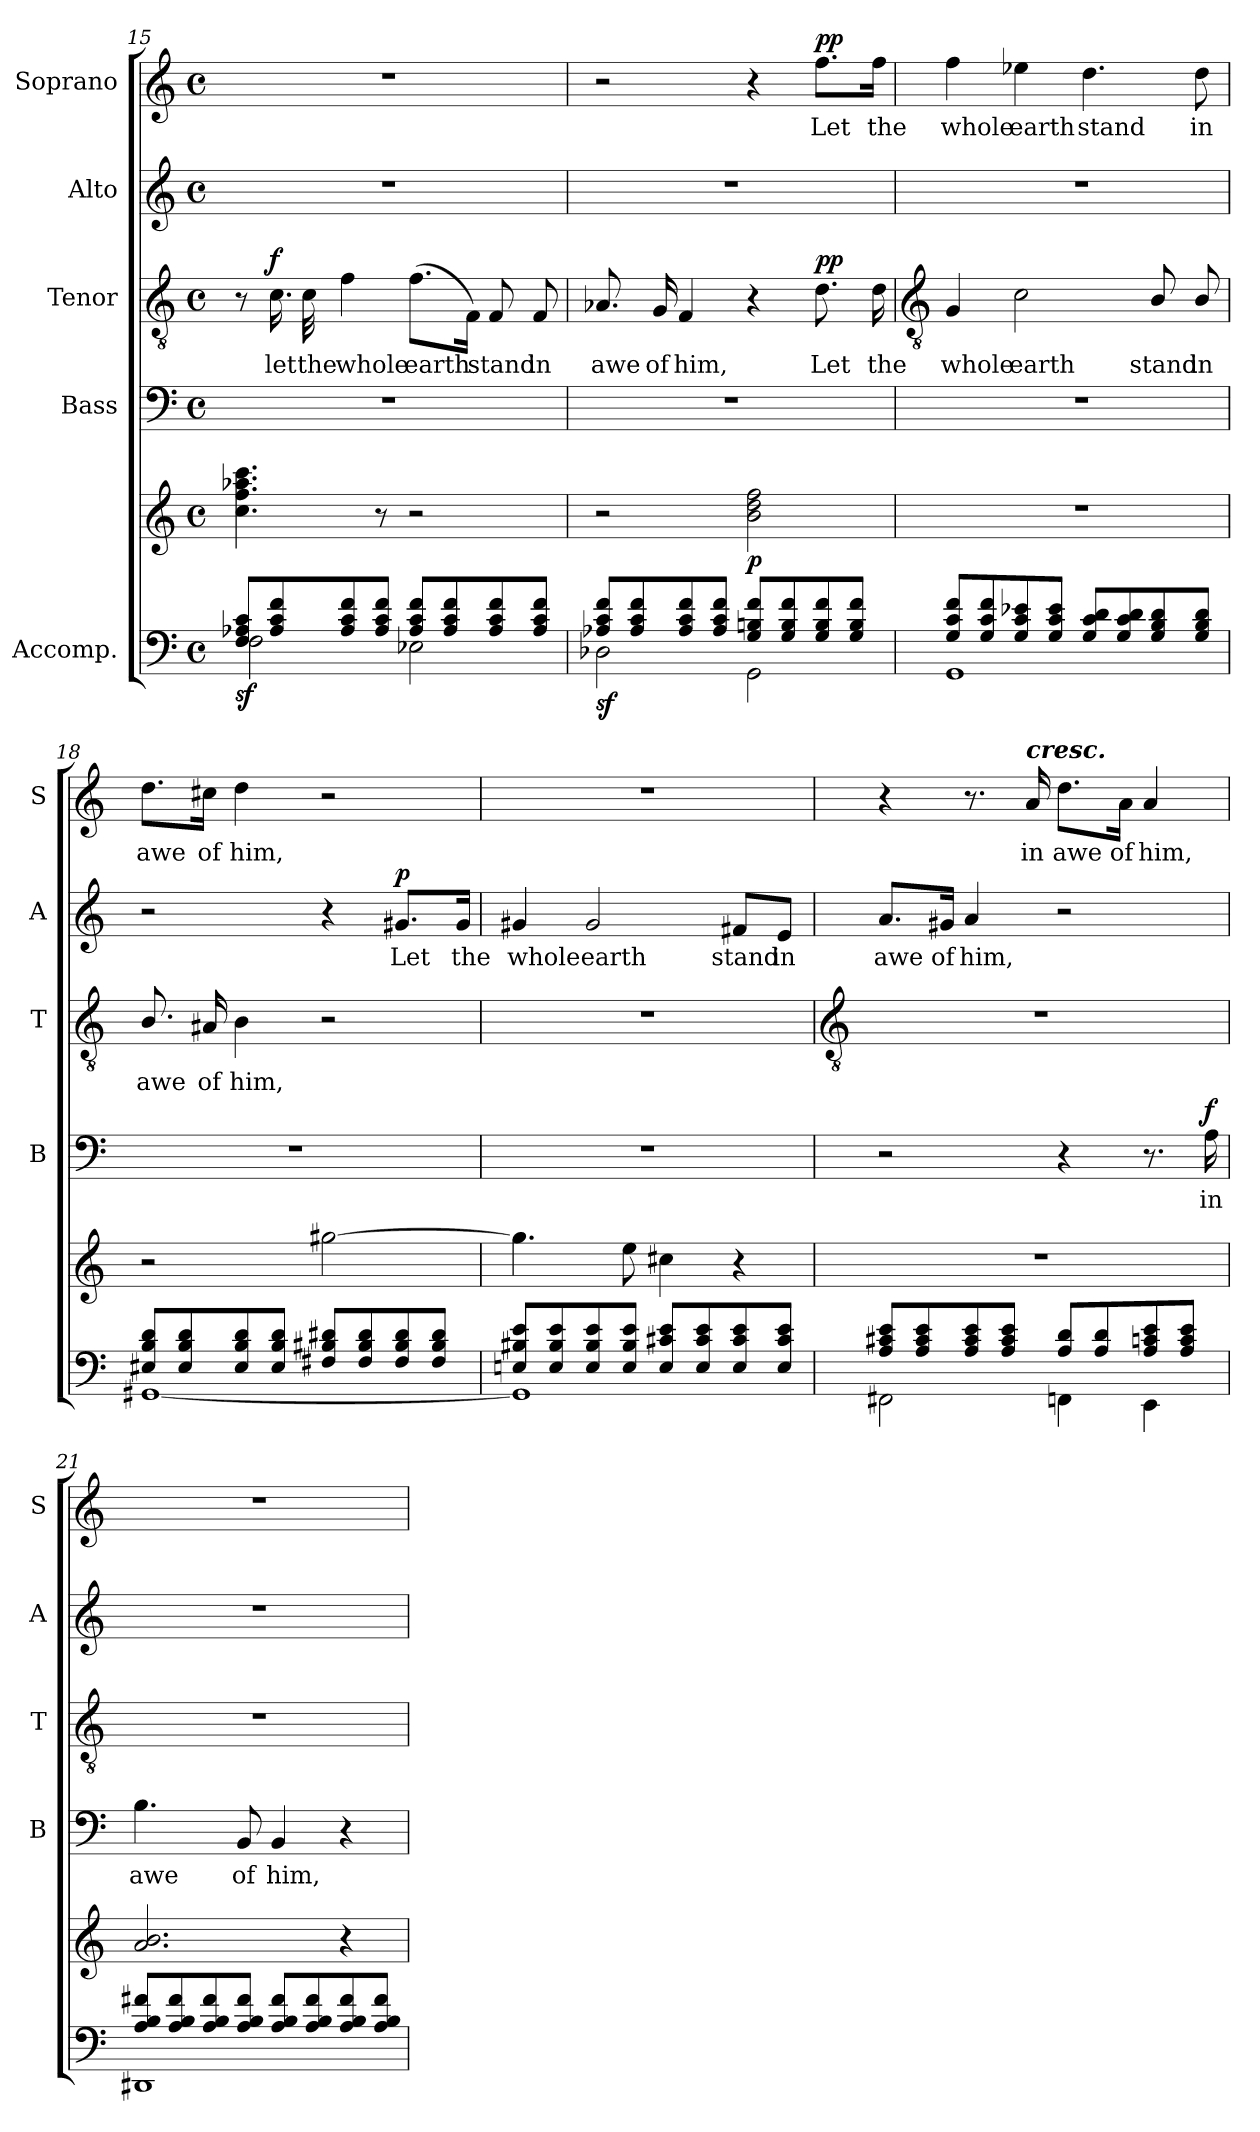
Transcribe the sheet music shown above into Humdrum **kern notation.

**kern	**kern	**dynam	**kern	**text	**dynam	**kern	**text	**dynam	**kern	**text	**dynam	**kern	**text	**dynam
*part5	*part5	*part5	*part4	*part4	*part4	*part3	*part3	*part3	*part2	*part2	*part2	*part1	*part1	*part1
*staff6	*staff5	*staff5/6	*staff4	*staff4	*staff4	*staff3	*staff3	*staff3	*staff2	*staff2	*staff2	*staff1	*staff1	*staff1
*I"Accomp.	*	*	*I"Bass	*	*	*I"Tenor	*	*	*I"Alto	*	*	*I"Soprano	*	*
*	*	*	*I'B	*	*	*I'T	*	*	*I'A	*	*	*I'S	*	*
*clefF4	*clefG2	*	*clefF4	*	*	*clefGv2	*	*	*clefG2	*	*	*clefG2	*	*
*k[]	*k[]	*	*k[]	*	*	*k[]	*	*	*k[]	*	*	*k[]	*	*
*C:	*C:	*	*C:	*	*	*C:	*	*	*C:	*	*	*C:	*	*
*M4/4	*M4/4	*	*M4/4	*	*	*M4/4	*	*	*M4/4	*	*	*M4/4	*	*
*met(c)	*met(c)	*	*met(c)	*	*	*met(c)	*	*	*met(c)	*	*	*met(c)	*	*
=15	=15	=15	=15	=15	=15	=15	=15	=15	=15	=15	=15	=15	=15	=15
*^	*	*	*	*	*	*	*	*	*	*	*	*	*	*
!	!	!	!LO:DY:b=2	!	!	!	!	!	!	!	!	!	!	!	!
8F/ 8A-X/ 8c/L	2F\	4.cc 4.ff 4.aa-X 4.ccc	sf	1r	.	.	8r	.	.	1r	.	.	1r	.	.
!	!	!	!	!	!	!	!	!LO:LY:b	!LO:DY:b	!	!	!	!	!	!
8A-/ 8c/ 8f/	.	.	.	.	.	.	16.c	let	f	.	.	.	.	.	.
!	!	!	!	!	!	!	!	!LO:LY:b	!	!	!	!	!	!	!
.	.	.	.	.	.	.	32c	the	.	.	.	.	.	.	.
!	!	!	!	!	!	!	!	!LO:LY:b	!	!	!	!	!	!	!
8A-/ 8c/ 8f/	.	.	.	.	.	.	4f	whole	.	.	.	.	.	.	.
8A-/ 8c/ 8f/J	.	8r	.	.	.	.	.	.	.	.	.	.	.	.	.
!	!	!	!	!	!	!	!	!LO:LY:b	!	!	!	!	!	!	!
8A-/ 8c/ 8f/L	2E-X\	2r	.	.	.	.	(>8.fL	earth	.	.	.	.	.	.	.
8A-/ 8c/ 8f/	.	.	.	.	.	.	.	.	.	.	.	.	.	.	.
.	.	.	.	.	.	.	16FJ)	.	.	.	.	.	.	.	.
!	!	!	!	!	!	!	!	!LO:LY:b	!	!	!	!	!	!	!
8A-/ 8c/ 8f/	.	.	.	.	.	.	8F	stand	.	.	.	.	.	.	.
!	!	!	!	!	!	!	!	!LO:LY:b	!	!	!	!	!	!	!
8A-/ 8c/ 8f/J	.	.	.	.	.	.	8F	in	.	.	.	.	.	.	.
=16	=16	=16	=16	=16	=16	=16	=16	=16	=16	=16	=16	=16	=16	=16	=16
!	!	!	!LO:DY:b=2	!	!	!	!	!LO:LY:b	!	!	!	!	!	!	!
8A-X/ 8c/ 8f/L	2D-X\	2r	sf	1r	.	.	8.A-X	awe	.	1r	.	.	2r	.	.
8A-/ 8c/ 8f/	.	.	.	.	.	.	.	.	.	.	.	.	.	.	.
!	!	!	!	!	!	!	!	!LO:LY:b	!	!	!	!	!	!	!
.	.	.	.	.	.	.	16G	of	.	.	.	.	.	.	.
!	!	!	!	!	!	!	!	!LO:LY:b	!	!	!	!	!	!	!
8A-/ 8c/ 8f/	.	.	.	.	.	.	4F	him,	.	.	.	.	.	.	.
8A-/ 8c/ 8f/J	.	.	.	.	.	.	.	.	.	.	.	.	.	.	.
!	!	!	!LO:DY:b	!	!	!	!	!	!	!	!	!	!	!	!
8G/ 8Bn/ 8f/L	2GG\	2b 2dd 2ff	p	.	.	.	4r	.	.	.	.	.	4r	.	.
8G/ 8B/ 8f/	.	.	.	.	.	.	.	.	.	.	.	.	.	.	.
!	!	!	!	!	!	!	!	!LO:LY:b	!LO:DY:b	!	!	!	!	!LO:LY:b	!LO:DY:b
8G/ 8B/ 8f/	.	.	.	.	.	.	8.d	Let	pp	.	.	.	8.ff\L	Let	pp
8G/ 8B/ 8f/J	.	.	.	.	.	.	.	.	.	.	.	.	.	.	.
!	!	!	!	!	!	!	!	!LO:LY:b	!	!	!	!	!	!LO:LY:b	!
.	.	.	.	.	.	.	16d	the	.	.	.	.	16ff\Jk	the	.
!!LO:LB:g=z
=17	=17	=17	=17	=17	=17	=17	=17	=17	=17	=17	=17	=17	=17	=17	=17
*	*	*	*	*	*	*	*clefGv2	*	*	*	*	*	*	*	*
!	!	!	!	!	!	!	!	!LO:LY:b	!	!	!	!	!	!LO:LY:b	!
8G/ 8c/ 8f/L	1GG\	1r	.	1r	.	.	4G	whole	.	1r	.	.	4ff	whole	.
8G/ 8c/ 8f/	.	.	.	.	.	.	.	.	.	.	.	.	.	.	.
!	!	!	!	!	!	!	!	!LO:LY:b	!	!	!	!	!	!LO:LY:b	!
8G/ 8c/ 8e-X/	.	.	.	.	.	.	2c	earth	.	.	.	.	4ee-X	earth	.
8G/ 8c/ 8e-/J	.	.	.	.	.	.	.	.	.	.	.	.	.	.	.
!	!	!	!	!	!	!	!	!	!	!	!	!	!	!LO:LY:b	!
8G/ 8c/ 8d/L	.	.	.	.	.	.	.	.	.	.	.	.	4.dd	stand	.
8G/ 8c/ 8d/	.	.	.	.	.	.	.	.	.	.	.	.	.	.	.
!	!	!	!	!	!	!	!	!LO:LY:b	!	!	!	!	!	!	!
8G/ 8B/ 8d/	.	.	.	.	.	.	8B/	stand	.	.	.	.	.	.	.
!	!	!	!	!	!	!	!	!LO:LY:b	!	!	!	!	!	!LO:LY:b	!
8G/ 8B/ 8d/J	.	.	.	.	.	.	8B/	in	.	.	.	.	8dd	in	.
=18	=18	=18	=18	=18	=18	=18	=18	=18	=18	=18	=18	=18	=18	=18	=18
!	!	!	!	!	!	!	!	!LO:LY:b	!	!	!	!	!	!LO:LY:b	!
8E#X/ 8B/ 8d/L	[1GG#X\	2r	.	1r	.	.	8.B/	awe	.	2r	.	.	8.dd\L	awe	.
8E#/ 8B/ 8d/	.	.	.	.	.	.	.	.	.	.	.	.	.	.	.
!	!	!	!	!	!	!	!	!LO:LY:b	!	!	!	!	!	!LO:LY:b	!
.	.	.	.	.	.	.	16A#X	of	.	.	.	.	16cc#X\Jk	of	.
!	!	!	!	!	!	!	!	!LO:LY:b	!	!	!	!	!	!LO:LY:b	!
8E#/ 8B/ 8d/	.	.	.	.	.	.	4B	him,	.	.	.	.	4dd	him,	.
8E#/ 8B/ 8d/J	.	.	.	.	.	.	.	.	.	.	.	.	.	.	.
8F#X/ 8B#X/ 8d#X/L	.	[2gg#X	.	.	.	.	2r	.	.	4r	.	.	2r	.	.
8F#/ 8B#/ 8d#/	.	.	.	.	.	.	.	.	.	.	.	.	.	.	.
!	!	!	!	!	!	!	!	!	!	!	!LO:LY:b	!LO:DY:b	!	!	!
8F#/ 8B#/ 8d#/	.	.	.	.	.	.	.	.	.	8.g#X/L	Let	p	.	.	.
8F#/ 8B#/ 8d#/J	.	.	.	.	.	.	.	.	.	.	.	.	.	.	.
!	!	!	!	!	!	!	!	!	!	!	!LO:LY:b	!	!	!	!
.	.	.	.	.	.	.	.	.	.	16g#/Jk	the	.	.	.	.
=19	=19	=19	=19	=19	=19	=19	=19	=19	=19	=19	=19	=19	=19	=19	=19
!	!	!	!	!	!	!	!	!	!	!	!LO:LY:b	!	!	!	!
8En/ 8B#X/ 8e/L	1GG#\]	4.gg#]	.	1r	.	.	1r	.	.	4g#X	whole	.	1r	.	.
8E/ 8B#/ 8e/	.	.	.	.	.	.	.	.	.	.	.	.	.	.	.
!	!	!	!	!	!	!	!	!	!	!	!LO:LY:b	!	!	!	!
8E/ 8B#/ 8e/	.	.	.	.	.	.	.	.	.	2g#	earth	.	.	.	.
8E/ 8B#/ 8e/J	.	8ee	.	.	.	.	.	.	.	.	.	.	.	.	.
8E/ 8c#X/ 8e/L	.	4cc#X	.	.	.	.	.	.	.	.	.	.	.	.	.
8E/ 8c#/ 8e/	.	.	.	.	.	.	.	.	.	.	.	.	.	.	.
!	!	!	!	!	!	!	!	!	!	!	!LO:LY:b	!	!	!	!
8E/ 8c#/ 8e/	.	4r	.	.	.	.	.	.	.	8f#X/L	stand	.	.	.	.
!	!	!	!	!	!	!	!	!	!	!	!LO:LY:b	!	!	!	!
8E/ 8c#/ 8e/J	.	.	.	.	.	.	.	.	.	8e/J	in	.	.	.	.
!!LO:LB:g=z
=20	=20	=20	=20	=20	=20	=20	=20	=20	=20	=20	=20	=20	=20	=20	=20
*	*	*	*	*	*	*	*clefGv2	*	*	*	*	*	*	*	*
!	!	!	!	!	!	!	!	!	!	!	!LO:LY:b	!	!	!	!
8A/ 8c#X/ 8e/L	2FF#X\	1r	.	2r	.	.	1r	.	.	8.a/L	awe	.	4r	.	.
8A/ 8c#/ 8e/	.	.	.	.	.	.	.	.	.	.	.	.	.	.	.
!	!	!	!	!	!	!	!	!	!	!	!LO:LY:b	!	!	!	!
.	.	.	.	.	.	.	.	.	.	16g#X/Jk	of	.	.	.	.
!	!	!	!	!	!	!	!	!	!	!	!LO:LY:b	!	!	!	!
8A/ 8c#/ 8e/	.	.	.	.	.	.	.	.	.	4a	him,	.	8.r	.	.
8A/ 8c#/ 8e/J	.	.	.	.	.	.	.	.	.	.	.	.	.	.	.
!	!	!	!	!	!	!	!	!	!	!	!	!	!LO:TX:a:Bi:t=cresc.	!	!
!	!	!	!	!	!	!	!	!	!	!	!	!	!	!LO:LY:b	!
.	.	.	.	.	.	.	.	.	.	.	.	.	16a	in	.
!	!	!	!	!	!	!	!	!	!	!	!	!	!	!LO:LY:b	!
8A/ 8d/L	4FFn\	.	.	4r	.	.	.	.	.	2r	.	.	8.dd\L	awe	.
8A/ 8d/	.	.	.	.	.	.	.	.	.	.	.	.	.	.	.
!	!	!	!	!	!	!	!	!	!	!	!	!	!	!LO:LY:b	!
.	.	.	.	.	.	.	.	.	.	.	.	.	16a\Jk	of	.
!	!	!	!	!	!	!	!	!	!	!	!	!	!	!LO:LY:b	!
8A/ 8cn/ 8e/	4EE\	.	.	8.r	.	.	.	.	.	.	.	.	4a	him,	.
8A/ 8c/ 8e/J	.	.	.	.	.	.	.	.	.	.	.	.	.	.	.
!	!	!	!	!	!LO:LY:b	!LO:DY:b	!	!	!	!	!	!	!	!	!
.	.	.	.	16A	in	f	.	.	.	.	.	.	.	.	.
=21	=21	=21	=21	=21	=21	=21	=21	=21	=21	=21	=21	=21	=21	=21	=21
!	!	!	!	!	!LO:LY:b	!	!	!	!	!	!	!	!	!	!
8A/ 8B/ 8f#X/L	1DD#X\	2.a 2.b	.	4.B	awe	.	1r	.	.	1r	.	.	1r	.	.
8A/ 8B/ 8f#/	.	.	.	.	.	.	.	.	.	.	.	.	.	.	.
8A/ 8B/ 8f#/	.	.	.	.	.	.	.	.	.	.	.	.	.	.	.
!	!	!	!	!	!LO:LY:b	!	!	!	!	!	!	!	!	!	!
8A/ 8B/ 8f#/J	.	.	.	8BB	of	.	.	.	.	.	.	.	.	.	.
!	!	!	!	!	!LO:LY:b	!	!	!	!	!	!	!	!	!	!
8A/ 8B/ 8f#/L	.	.	.	4BB	him,	.	.	.	.	.	.	.	.	.	.
8A/ 8B/ 8f#/	.	.	.	.	.	.	.	.	.	.	.	.	.	.	.
8A/ 8B/ 8f#/	.	4r	.	4r	.	.	.	.	.	.	.	.	.	.	.
8A/ 8B/ 8f#/J	.	.	.	.	.	.	.	.	.	.	.	.	.	.	.
*v	*v	*	*	*	*	*	*	*	*	*	*	*	*	*	*
=	=	=	=	=	=	=	=	=	=	=	=	=	=	=
*-	*-	*-	*-	*-	*-	*-	*-	*-	*-	*-	*-	*-	*-	*-
